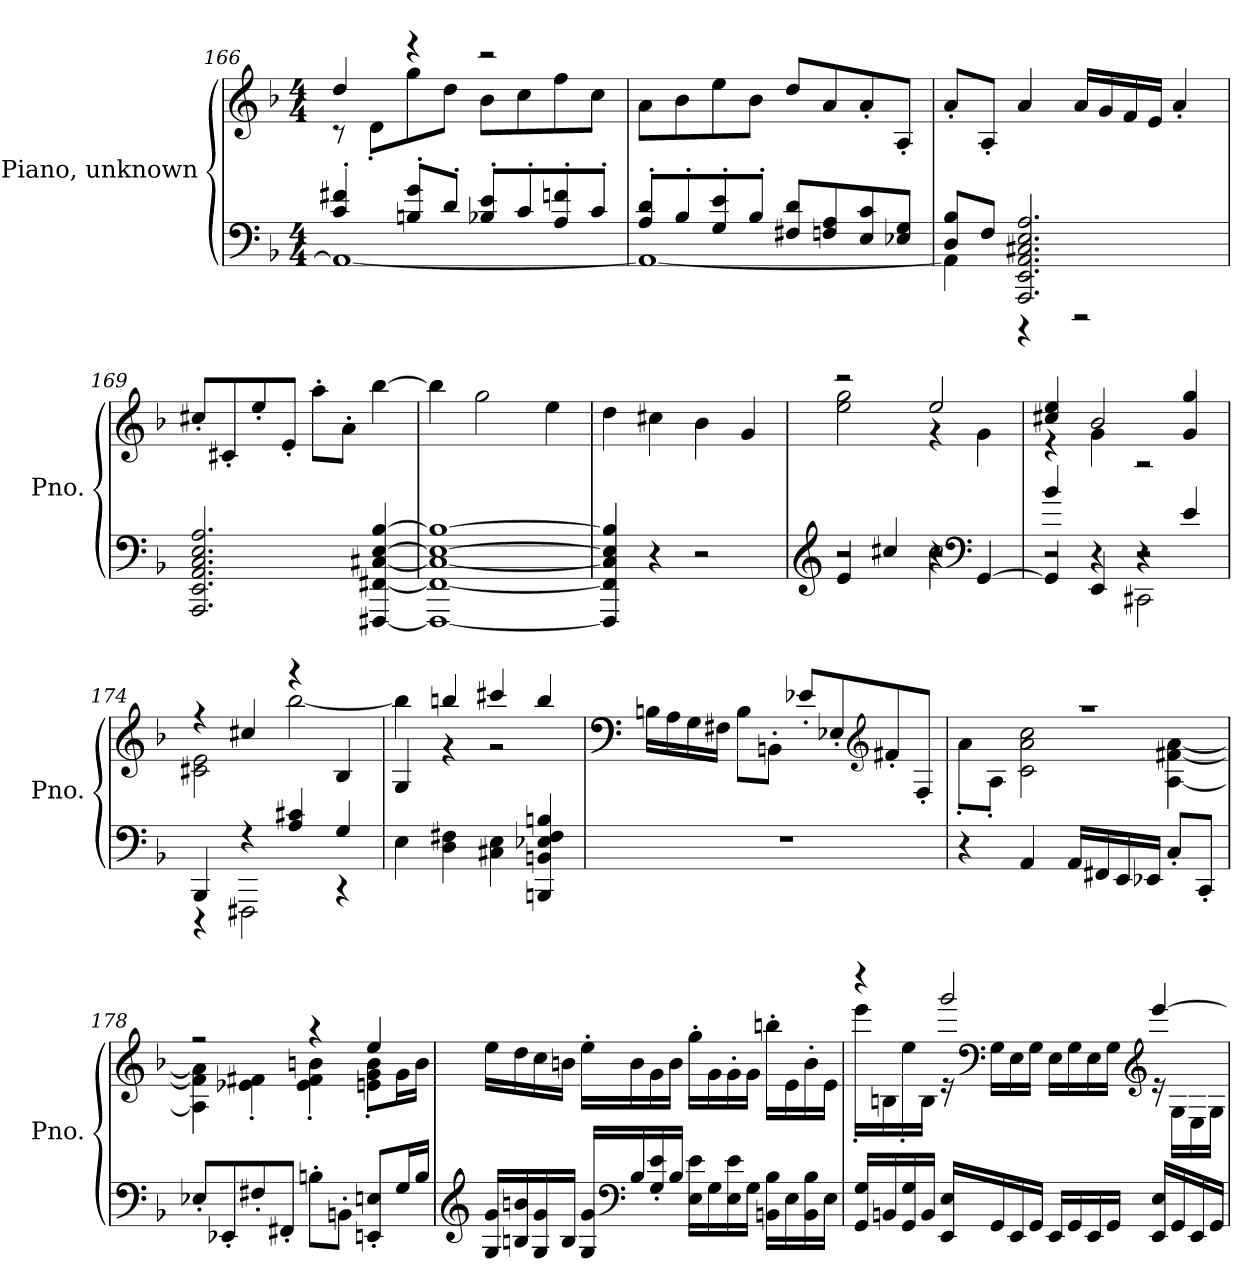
**kern	**kern
*part1	*part1
*staff2	*staff1
*I"Piano, unknown	*
*I'Pno.	*
*clefF4	*clefG2
*k[b-]	*k[b-]
*M4/4	*M4/4
=166	=166
*^	*^
4c/' 4f#X/'	1AA_	4dd/	8r
.	.	.	8d'\L
8Bn/' 8g/'L	.	4r	8gg\
8d'/J	.	.	8dd\J
8B-X/' 8e/'L	.	2r	8b-\L
8c'/	.	.	8cc\
8A/' 8fn/'	.	.	8ff\
8c'/J	.	.	8cc\J
*	*	*v	*v
!!LO:LB:g=z
=167	=167	=167
8A/' 8d/'L	1AA_	8a\L
8B-'/	.	8b-\
8G/' 8e/'	.	8ee\
8B-'/J	.	8b-\J
8F#X/ 8d/L	.	8dd/L
8Fn/ 8A/	.	8a/
8E/ 8c/	.	8a'/
8E-X/ 8G/J	.	8A'/J
=168	=168	=168
8D/ 8B-/L	4AA\]	8a'/L
8F/J	.	8A'/J
2.AAA/ 2.EE/ 2.AA/ 2.C#X/ 2.E/ 2.A/	4r	4a/
.	2r	16a/LL
.	.	16g/
.	.	16f/
.	.	16e/JJ
.	.	4a'/
*v	*v	*
=169	=169
2.AAA/ 2.EE/ 2.AA/ 2.C/ 2.E/ 2.A/	8cc#X'/L
.	8c#X'/
.	8ee'/
.	8e'/J
.	8aa'\L
.	8a'\J
[4FFF#X/ [4FF#X/ [4C#X/ [4E/ [4B-/	[4bb-\
=170	=170
1FFF#_ 1FF#_ 1C#_ 1E_ 1B-_	4bb-\]
.	2gg\
.	4ee\
=171	=171
4FFF#/] 4FF#/] 4C#/] 4E/] 4B-/]	4dd\
4r	4cc#X\
2r	4b-\
.	4g/
!!LO:LB:g=z
=172	=172
*clefG2	*
*^	*^
*	*^	*	*
4e/	2r	2r	2r	2ee\ 2gg\
4cc#X/	.	.	.	.
2r	2cc#\	4r	2ee/	4r
*clefF4	*	*	*	*
.	.	[4GG/	.	4g\
=173	=173	=173	=173	=173
4b-/	2r	4GG/]	4cc#X/ 4ee/	4r
4EE/	.	4r	2b-/	4g\
4r	2CC#X\	2r	.	2r
4e/	.	.	4g/ 4gg/	.
*	*v	*v	*	*
=174	=174	=174	=174
4BBB-/	4r	4r	2c#X\ 2e\
4r	2FFF#X\	4cc#X/	.
4A/ 4c#X/	.	4r	[2bb-\
4G/	4r	4B-/	.
*v	*v	*	*
=175	=175	=175
4E\	4G/	4bb-\]
4D\ 4F#X\	4bbn/	4r
4C#X\ 4E\	4ccc#X/	2r
4BBBn/ 4BBn/ 4E-X/ 4F#/ 4Bn/	4bb/	.
*	*v	*v
!!LO:LB:g=z
=176	=176
*	*clefF4
1r	16Bn\LL
.	16A\
.	16G\
.	16F#X\JJ
.	8B\L
.	8BBn'\J
.	8e-X'/L
.	8E-X'/
*	*clefG2
.	8f#X'/
.	8F#'/J
=177	=177
*	*^
4r	1r	8a'\L
.	.	8A'\J
4AA/	.	2c\ 2a\ 2cc\
16AA/LL	.	.
16FF#X/	.	.
16EE/	.	.
16EE-X/JJ	.	.
8C'/L	.	[4A\ [4f#X\ [4a\
8CC'/J	.	.
=178	=178	=178
8E-X'/L	2r	4A\] 4f#\] 4a\]
8EE-X'/	.	.
8F#X'/	.	4e-X\' 4f#X\'
8FF#X'/J	.	.
8Bn'\L	4r	4e-\' 4f#\' 4bn\'
8BBn'\J	.	.
8EEn/' 8En/'L	4ee/	8en\' 8g\' 8b\'L
16G/L	.	16g\L
16B/JJ	.	16b\JJ
*	*v	*v
!!LO:LB:g=z
=179	=179
*clefG2	*
16G/ 16g/LL	16ee\LL
16Bn/ 16bn/	16dd\
16G/ 16g/	16cc\
16B/JJ	16bn\JJ
16G/ 16g/LL	16ee'\LL
*clefF4	*
16B/	16b\
16G/' 16e/'	16g\
16B/JJ	16b\JJ
16E\ 16e\LL	16gg'\LL
16G\	16g\
16E\ 16e\	16g'\
16G\JJ	16g\JJ
16BBn\ 16B\LL	16bbn'\LL
16E\	16e\
16BB\ 16B\	16b'\
16E\JJ	16e\JJ
=180	=180
*	*^
16GG/ 16G/LL	4r	16eee'\LL
16BBn/	.	16Bn\
16GG/ 16G/	.	16ee'\
16BB/JJ	.	16B\JJ
16EE/ 16E/LL	2ggg/	16r
*	*clefF4	*
16GG/	.	16G\LL
16EE/	.	16E\
16GG/JJ	.	16G\JJ
16EE/LL	.	16E\LL
16GG/	.	16G\
16EE/	.	16E\
16GG/JJ	.	16G\JJ
*	*clefG2	*
16EE/ 16E/LL	[4eee/	16r
16GG/	.	16G\LL
16EE/	.	16E\
16GG/JJ	.	16G\JJ
*	*v	*v
=	=
*-	*-
